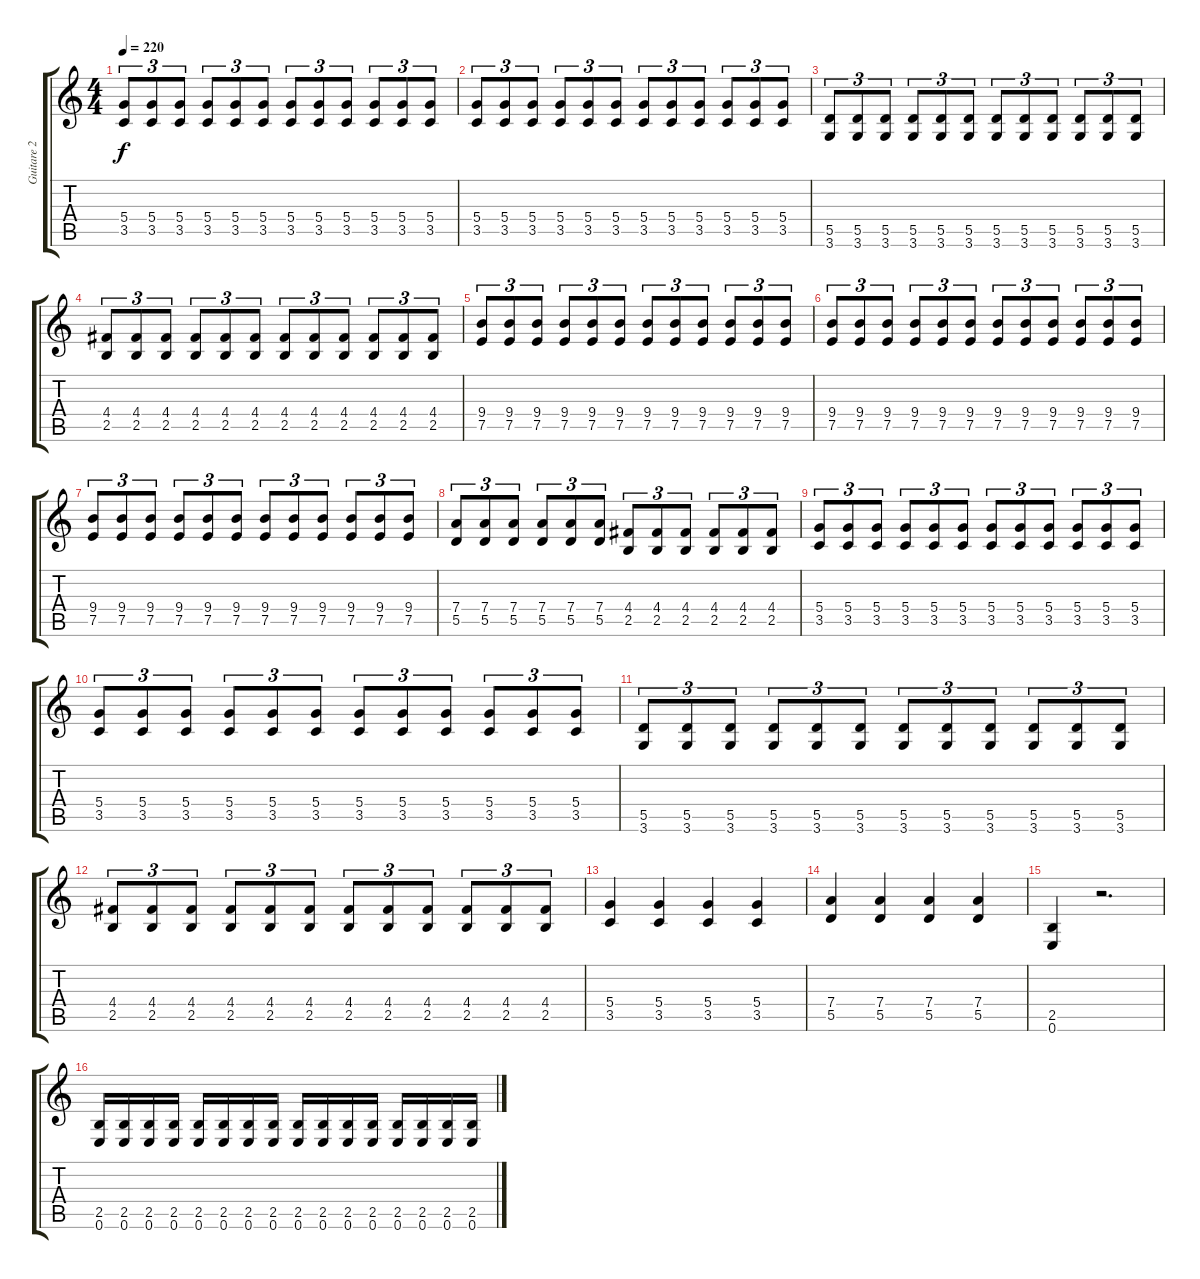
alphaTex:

\track ("Guitare 2" "Guitare 2") {instrument distortionguitar}
\staff {score tabs}
\tuning (E4 B3 G3 D3 A2 E2) {hide}
\ts (4 4)
\tempo 220
\clef g2
\ks c
(5.4 3.5).8{tu (3 2) dy f} (5.4 3.5).8{tu (3 2)} (5.4 3.5).8{tu (3 2)} (5.4 3.5).8{tu (3 2)} (5.4 3.5).8{tu (3 2)} (5.4 3.5).8{tu (3 2)} (5.4 3.5).8{tu (3 2)} (5.4 3.5).8{tu (3 2)} (5.4 3.5).8{tu (3 2)} (5.4 3.5).8{tu (3 2)} (5.4 3.5).8{tu (3 2)} (5.4 3.5).8{tu (3 2)} |
(5.4 3.5).8{tu (3 2)} (5.4 3.5).8{tu (3 2)} (5.4 3.5).8{tu (3 2)} (5.4 3.5).8{tu (3 2)} (5.4 3.5).8{tu (3 2)} (5.4 3.5).8{tu (3 2)} (5.4 3.5).8{tu (3 2)} (5.4 3.5).8{tu (3 2)} (5.4 3.5).8{tu (3 2)} (5.4 3.5).8{tu (3 2)} (5.4 3.5).8{tu (3 2)} (5.4 3.5).8{tu (3 2)} |
(5.5 3.6).8{tu (3 2)} (5.5 3.6).8{tu (3 2)} (5.5 3.6).8{tu (3 2)} (5.5 3.6).8{tu (3 2)} (5.5 3.6).8{tu (3 2)} (5.5 3.6).8{tu (3 2)} (5.5 3.6).8{tu (3 2)} (5.5 3.6).8{tu (3 2)} (5.5 3.6).8{tu (3 2)} (5.5 3.6).8{tu (3 2)} (5.5 3.6).8{tu (3 2)} (5.5 3.6).8{tu (3 2)} |
(4.4 2.5).8{tu (3 2)} (4.4 2.5).8{tu (3 2)} (4.4 2.5).8{tu (3 2)} (4.4 2.5).8{tu (3 2)} (4.4 2.5).8{tu (3 2)} (4.4 2.5).8{tu (3 2)} (4.4 2.5).8{tu (3 2)} (4.4 2.5).8{tu (3 2)} (4.4 2.5).8{tu (3 2)} (4.4 2.5).8{tu (3 2)} (4.4 2.5).8{tu (3 2)} (4.4 2.5).8{tu (3 2)} |
(9.4 7.5).8{tu (3 2)} (9.4 7.5).8{tu (3 2)} (9.4 7.5).8{tu (3 2)} (9.4 7.5).8{tu (3 2)} (9.4 7.5).8{tu (3 2)} (9.4 7.5).8{tu (3 2)} (9.4 7.5).8{tu (3 2)} (9.4 7.5).8{tu (3 2)} (9.4 7.5).8{tu (3 2)} (9.4 7.5).8{tu (3 2)} (9.4 7.5).8{tu (3 2)} (9.4 7.5).8{tu (3 2)} |
(9.4 7.5).8{tu (3 2)} (9.4 7.5).8{tu (3 2)} (9.4 7.5).8{tu (3 2)} (9.4 7.5).8{tu (3 2)} (9.4 7.5).8{tu (3 2)} (9.4 7.5).8{tu (3 2)} (9.4 7.5).8{tu (3 2)} (9.4 7.5).8{tu (3 2)} (9.4 7.5).8{tu (3 2)} (9.4 7.5).8{tu (3 2)} (9.4 7.5).8{tu (3 2)} (9.4 7.5).8{tu (3 2)} |
(9.4 7.5).8{tu (3 2)} (9.4 7.5).8{tu (3 2)} (9.4 7.5).8{tu (3 2)} (9.4 7.5).8{tu (3 2)} (9.4 7.5).8{tu (3 2)} (9.4 7.5).8{tu (3 2)} (9.4 7.5).8{tu (3 2)} (9.4 7.5).8{tu (3 2)} (9.4 7.5).8{tu (3 2)} (9.4 7.5).8{tu (3 2)} (9.4 7.5).8{tu (3 2)} (9.4 7.5).8{tu (3 2)} |
(7.4 5.5).8{tu (3 2)} (7.4 5.5).8{tu (3 2)} (7.4 5.5).8{tu (3 2)} (7.4 5.5).8{tu (3 2)} (7.4 5.5).8{tu (3 2)} (7.4 5.5).8{tu (3 2)} (4.4 2.5).8{tu (3 2)} (4.4 2.5).8{tu (3 2)} (4.4 2.5).8{tu (3 2)} (4.4 2.5).8{tu (3 2)} (4.4 2.5).8{tu (3 2)} (4.4 2.5).8{tu (3 2)} |
(5.4 3.5).8{tu (3 2)} (5.4 3.5).8{tu (3 2)} (5.4 3.5).8{tu (3 2)} (5.4 3.5).8{tu (3 2)} (5.4 3.5).8{tu (3 2)} (5.4 3.5).8{tu (3 2)} (5.4 3.5).8{tu (3 2)} (5.4 3.5).8{tu (3 2)} (5.4 3.5).8{tu (3 2)} (5.4 3.5).8{tu (3 2)} (5.4 3.5).8{tu (3 2)} (5.4 3.5).8{tu (3 2)} |
(5.4 3.5).8{tu (3 2)} (5.4 3.5).8{tu (3 2)} (5.4 3.5).8{tu (3 2)} (5.4 3.5).8{tu (3 2)} (5.4 3.5).8{tu (3 2)} (5.4 3.5).8{tu (3 2)} (5.4 3.5).8{tu (3 2)} (5.4 3.5).8{tu (3 2)} (5.4 3.5).8{tu (3 2)} (5.4 3.5).8{tu (3 2)} (5.4 3.5).8{tu (3 2)} (5.4 3.5).8{tu (3 2)} |
(5.5 3.6).8{tu (3 2)} (5.5 3.6).8{tu (3 2)} (5.5 3.6).8{tu (3 2)} (5.5 3.6).8{tu (3 2)} (5.5 3.6).8{tu (3 2)} (5.5 3.6).8{tu (3 2)} (5.5 3.6).8{tu (3 2)} (5.5 3.6).8{tu (3 2)} (5.5 3.6).8{tu (3 2)} (5.5 3.6).8{tu (3 2)} (5.5 3.6).8{tu (3 2)} (5.5 3.6).8{tu (3 2)} |
(4.4 2.5).8{tu (3 2)} (4.4 2.5).8{tu (3 2)} (4.4 2.5).8{tu (3 2)} (4.4 2.5).8{tu (3 2)} (4.4 2.5).8{tu (3 2)} (4.4 2.5).8{tu (3 2)} (4.4 2.5).8{tu (3 2)} (4.4 2.5).8{tu (3 2)} (4.4 2.5).8{tu (3 2)} (4.4 2.5).8{tu (3 2)} (4.4 2.5).8{tu (3 2)} (4.4 2.5).8{tu (3 2)} |
(5.4 3.5).4 (5.4 3.5).4 (5.4 3.5).4 (5.4 3.5).4 |
(7.4 5.5).4 (7.4 5.5).4 (7.4 5.5).4 (7.4 5.5).4 |
(2.5 0.6).4 r.2{d} |
(2.5 0.6).16 (2.5 0.6).16 (2.5 0.6).16 (2.5 0.6).16 (2.5 0.6).16 (2.5 0.6).16 (2.5 0.6).16 (2.5 0.6).16 (2.5 0.6).16 (2.5 0.6).16 (2.5 0.6).16 (2.5 0.6).16 (2.5 0.6).16 (2.5 0.6).16 (2.5 0.6).16 (2.5 0.6).16
